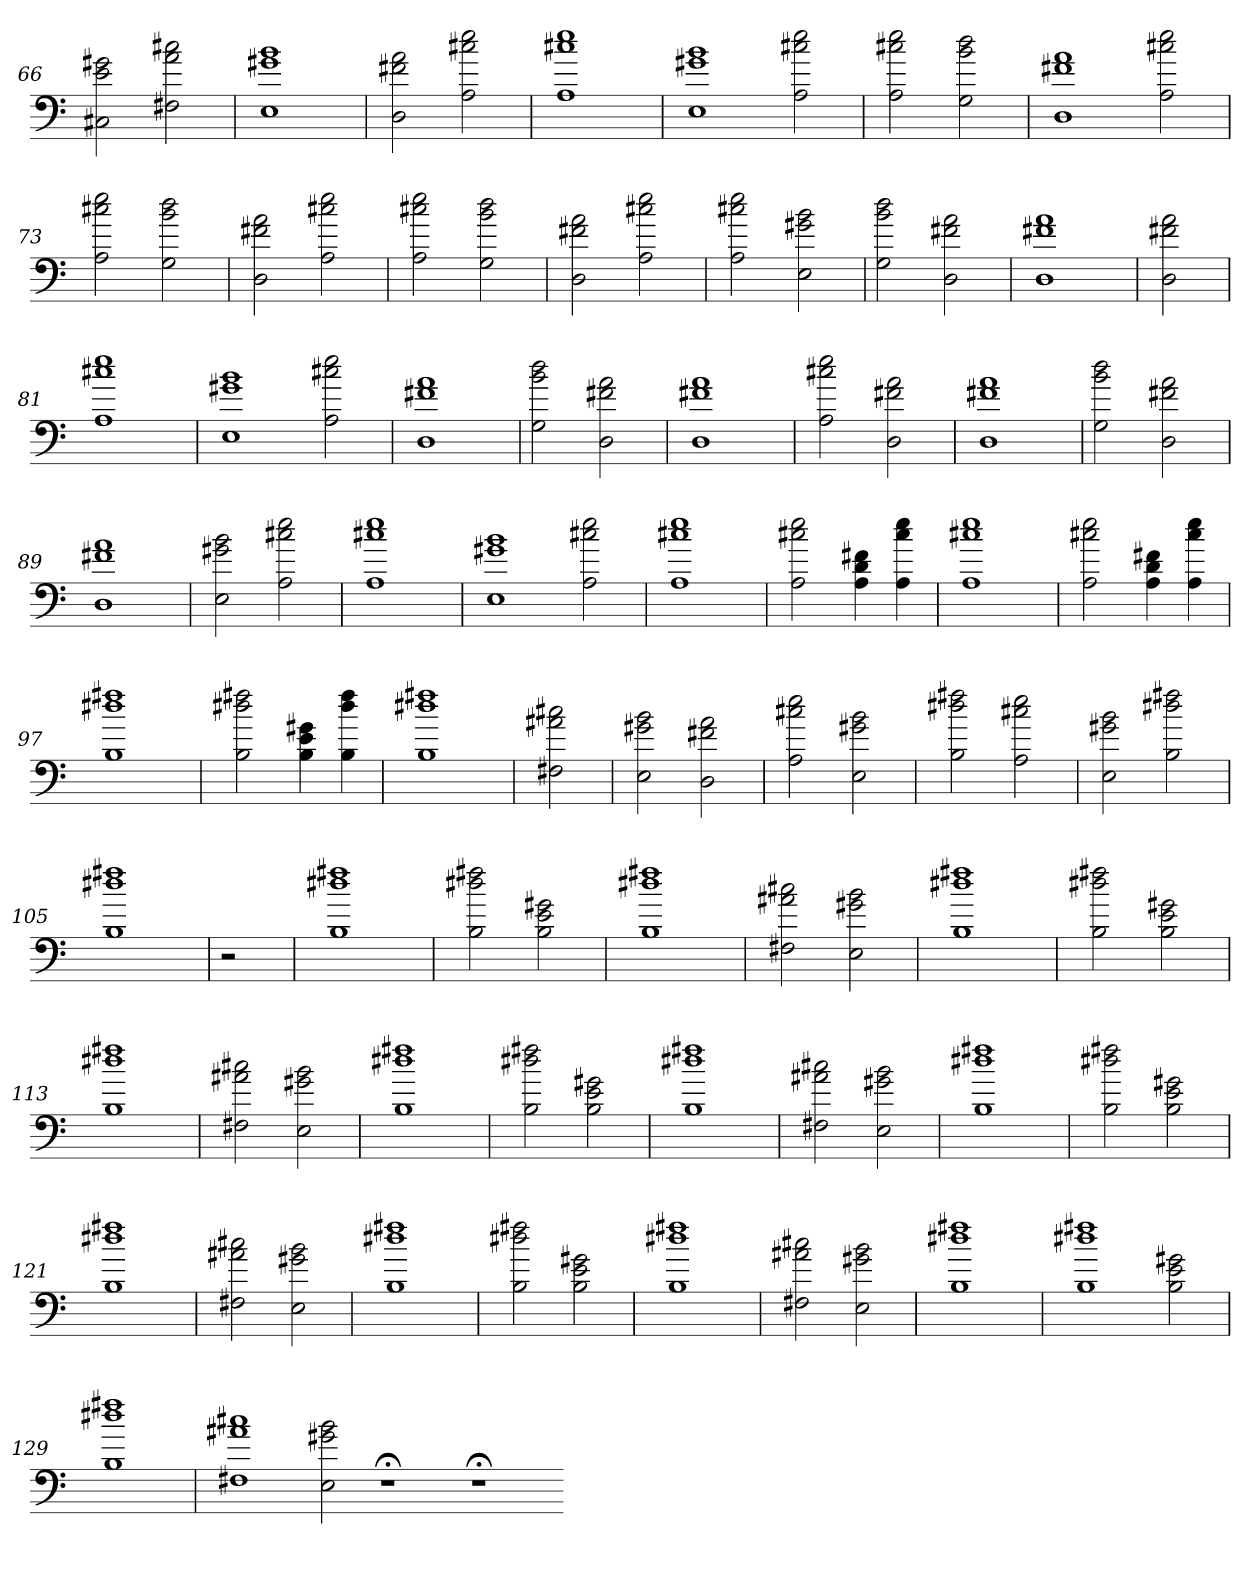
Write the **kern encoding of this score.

**kern
*part1
*staff1
=66
2C#X 2e 2g#X
2F#X 2a 2cc#X
=67
1E 1g#X 1b
=68
2D 2f#X 2a
2A 2cc#X 2ee
=69
1A 1cc#X 1ee
=70
1E 1g#X 1b
2A 2cc#X 2ee
=71
2A 2cc#X 2ee
2G 2b 2dd
=72
1D 1f#X 1a
2A 2cc#X 2ee
=73
2A 2cc#X 2ee
2G 2b 2dd
=74
2D 2f#X 2a
2A 2cc#X 2ee
=75
2A 2cc#X 2ee
2G 2b 2dd
=76
2D 2f#X 2a
2A 2cc#X 2ee
=77
2A 2cc#X 2ee
2E 2g#X 2b
=78
2G 2b 2dd
2D 2f#X 2a
=79
1D 1f#X 1a
=80
2D 2f#X 2a
=81
1A 1cc#X 1ee
=82
1E 1g#X 1b
2A 2cc#X 2ee
=83
1D 1f#X 1a
=84
2G 2b 2dd
2D 2f#X 2a
=85
1D 1f#X 1a
=86
2A 2cc#X 2ee
2D 2f#X 2a
=87
1D 1f#X 1a
=88
2G 2b 2dd
2D 2f#X 2a
=89
1D 1f#X 1a
=90
2E 2g#X 2b
2A 2cc#X 2ee
=91
1A 1cc#X 1ee
=92
1E 1g#X 1b
2A 2cc#X 2ee
=93
1A 1cc#X 1ee
=94
2A 2cc#X 2ee
4A 4d 4f#X
4A 4cc# 4ee
=95
1A 1cc#X 1ee
=96
2A 2cc#X 2ee
4A 4d 4f#X
4A 4cc# 4ee
=97
1B 1dd#X 1ff#X
=98
2B 2dd#X 2ff#X
4B 4e 4g#X
4B 4dd# 4ff#
=99
1B 1dd#X 1ff#X
=100
2F#X 2a#X 2cc#X
=101
2E 2g#X 2b
2D 2f#X 2a
=102
2A 2cc#X 2ee
2E 2g#X 2b
=103
2B 2dd#X 2ff#X
2A 2cc#X 2ee
=104
2E 2g#X 2b
2B 2dd#X 2ff#X
=105
1B 1dd#X 1ff#X
=106
2r
=107
1B 1dd#X 1ff#X
=108
2B 2dd#X 2ff#X
2B 2e 2g#X
=109
1B 1dd#X 1ff#X
=110
2F#X 2a#X 2cc#X
2E 2g#X 2b
=111
1B 1dd#X 1ff#X
=112
2B 2dd#X 2ff#X
2B 2e 2g#X
=113
1B 1dd#X 1ff#X
=114
2F#X 2a#X 2cc#X
2E 2g#X 2b
=115
1B 1dd#X 1ff#X
=116
2B 2dd#X 2ff#X
2B 2e 2g#X
=117
1B 1dd#X 1ff#X
=118
2F#X 2a#X 2cc#X
2E 2g#X 2b
=119
1B 1dd#X 1ff#X
=120
2B 2dd#X 2ff#X
2B 2e 2g#X
=121
1B 1dd#X 1ff#X
=122
2F#X 2a#X 2cc#X
2E 2g#X 2b
=123
1B 1dd#X 1ff#X
=124
2B 2dd#X 2ff#X
2B 2e 2g#X
=125
1B 1dd#X 1ff#X
=126
2F#X 2a#X 2cc#X
2E 2g#X 2b
=127
1B 1dd#X 1ff#X
=128
1B 1dd#X 1ff#X
2B 2e 2g#X
=129
1B 1dd#X 1ff#X
=130
1F#X 1a#X 1cc#X
2E 2g#X 2b
1r;<
1r;<
=-
*-
